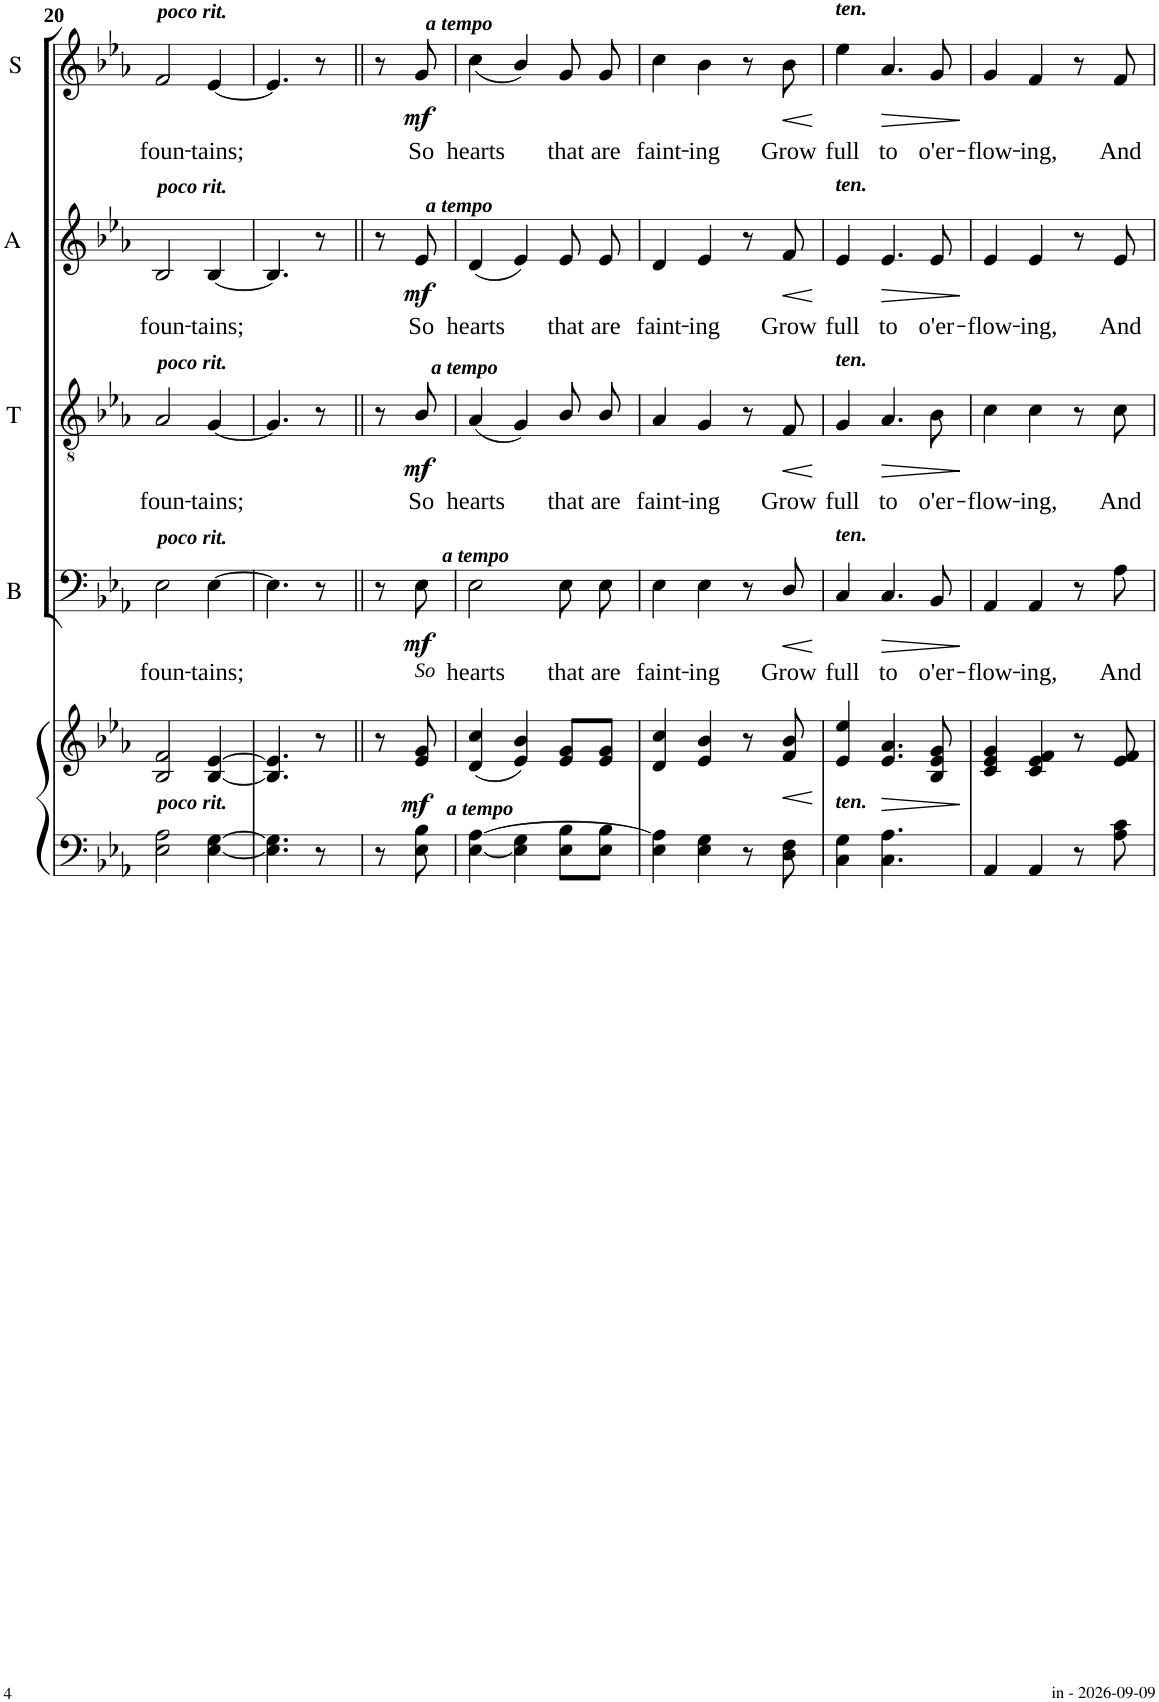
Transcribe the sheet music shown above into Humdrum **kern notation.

**kern	**kern	**dynam	**kern	**text	**dynam	**kern	**text	**dynam	**kern	**text	**dynam	**kern	**text	**dynam
*part5	*part5	*part5	*part4	*part4	*part4	*part3	*part3	*part3	*part2	*part2	*part2	*part1	*part1	*part1
*staff6	*staff5	*staff5/6	*staff4	*staff4	*staff4	*staff3	*staff3	*staff3	*staff2	*staff2	*staff2	*staff1	*staff1	*staff1
*I"Midi_1	*	*	*I"Bass	*	*	*I"Tenor	*	*	*I"Alto	*	*	*I"Soprano	*	*
*	*	*	*I'B	*	*	*I'T	*	*	*I'A	*	*	*I'S	*	*
!!LO:PB:g=z
*clefF4	*clefG2	*	*clefF4	*	*	*clefGv2	*	*	*clefG2	*	*	*clefG2	*	*
*k[b-e-a-]	*k[b-e-a-]	*	*k[b-e-a-]	*	*	*k[b-e-a-]	*	*	*k[b-e-a-]	*	*	*k[b-e-a-]	*	*
*E-:	*E-:	*	*E-:	*	*	*E-:	*	*	*E-:	*	*	*E-:	*	*
*M3/4	*M3/4	*	*M3/4	*	*	*M3/4	*	*	*M3/4	*	*	*M3/4	*	*
=20	=20	=20	=20	=20	=20	=20	=20	=20	=20	=20	=20	=20	=20	=20
!	!	!	!	!	!	!	!	!	!	!	!	!LO:TX:a:Bi:t=poco rit.	!	!
!	!	!	!	!	!	!	!	!	!LO:TX:a:Bi:t=poco rit.	!	!	!	!	!
!	!	!	!	!	!	!LO:TX:a:Bi:t=poco rit.	!	!	!	!	!	!	!	!
!	!	!	!LO:TX:a:Bi:t=poco rit.	!	!	!	!	!	!	!	!	!	!	!
!LO:TX:a:Bi:t=poco rit.	!	!	!	!	!	!	!	!	!	!	!	!	!	!
!	!	!	!	!LO:LY:b	!	!	!LO:LY:b	!	!	!LO:LY:b	!	!	!LO:LY:b	!
2E-\ 2A-\	2B-/ 2f/	.	2E-\	foun-	.	2A-/	foun-	.	2B-/	foun-	.	2f/	foun-	.
!	!	!	!	!LO:LY:b	!	!	!LO:LY:b	!	!	!LO:LY:b	!	!	!LO:LY:b	!
[4E-\ [4G\	[4B-/ [4e-/	.	[4E-\	-tains;	.	[4G/	-tains;	.	[4B-/	-tains;	.	[4e-/	-tains;	.
=21	=21	=21	=21	=21	=21	=21	=21	=21	=21	=21	=21	=21	=21	=21
4.E-\] 4.G\]	4.B-/] 4.e-/]	.	4.E-\]	.	.	4.G/]	.	.	4.B-/]	.	.	4.e-/]	.	.
8r	8r	.	8r	.	.	8r	.	.	8r	.	.	8r	.	.
=22||	=22||	=22||	=22||	=22||	=22||	=22||	=22||	=22||	=22||	=22||	=22||	=22||	=22||	=22||
!	!	!	!	!	!	!	!	!	!	!	!	!LO:TX:a:Bi:t=a tempo	!	!
!	!	!	!	!	!	!	!	!	!LO:TX:a:Bi:t=a tempo	!	!	!	!	!
!	!	!	!	!	!	!LO:TX:a:Bi:t=a tempo	!	!	!	!	!	!	!	!
8r	8r	.	8r	.	.	8r	.	.	8r	.	.	8r	.	.
!	!	!	!LO:TX:b:i:t=So	!	!	!	!	!	!	!	!	!	!	!
!	!	!	!LO:TX:a:Bi:t=a tempo	!	!	!	!	!	!	!	!	!	!	!
!LO:TX:a:Bi:t=a tempo	!	!	!	!	!	!	!	!	!	!	!	!	!	!
!	!	!LO:DY:b	!	!	!LO:DY:b	!	!LO:LY:b	!LO:DY:b	!	!LO:LY:b	!LO:DY:b	!	!LO:LY:b	!LO:DY:b
8E-\ 8B-\	8e-/ 8g/	mf	8E-\	.	mf	8B-/	So	mf	8e-/	So	mf	8g/	So	mf
=23	=23	=23	=23	=23	=23	=23	=23	=23	=23	=23	=23	=23	=23	=23
!	!	!	!	!LO:LY:b	!	!	!LO:LY:b	!	!	!LO:LY:b	!	!	!LO:LY:b	!
[4E-\ [4A-\	(<4d/ 4cc/	.	2E-\	hearts	.	(<4A-/	hearts	.	(<4d/	hearts	.	(<4cc\	hearts	.
4E-\] 4G\	4e-/ 4b-/)	.	.	.	.	4G/)	.	.	4e-/)	.	.	4b-/)	.	.
!	!	!	!	!LO:LY:b	!	!	!LO:LY:b	!	!	!LO:LY:b	!	!	!LO:LY:b	!
8E-\ 8B-\L	8e-/ 8g/L	.	8E-\L	that	.	8B-/L	that	.	8e-/L	that	.	8g/L	that	.
!	!	!	!	!LO:LY:b	!	!	!LO:LY:b	!	!	!LO:LY:b	!	!	!LO:LY:b	!
8E-\ 8B-\J	8e-/ 8g/J	.	8E-\J	are	.	8B-/J	are	.	8e-/J	are	.	8g/J	are	.
=24	=24	=24	=24	=24	=24	=24	=24	=24	=24	=24	=24	=24	=24	=24
!	!	!	!	!LO:LY:b	!	!	!LO:LY:b	!	!	!LO:LY:b	!	!	!LO:LY:b	!
4E-\ 4A-\]	4d/ 4cc/	.	4E-\	faint-	.	4A-/	faint-	.	4d/	faint-	.	4cc\	faint-	.
!	!	!	!	!LO:LY:b	!	!	!LO:LY:b	!	!	!LO:LY:b	!	!	!LO:LY:b	!
4E-\ 4G\	4e-/ 4b-/	.	4E-\	-ing	.	4G/	-ing	.	4e-/	-ing	.	4b-\	-ing	.
8r	8r	.	8r	.	.	8r	.	.	8r	.	.	8r	.	.
!	!	!LO:HP:b	!	!LO:LY:b	!LO:HP:b	!	!LO:LY:b	!LO:HP:b	!	!LO:LY:b	!LO:HP:b	!	!LO:LY:b	!LO:HP:b
8D\ 8F\	8f/ 8b-/	<	8D/	Grow	<	8F/	Grow	<	8f/	Grow	<	8b-\	Grow	<
.	.	[	.	.	[	.	.	[	.	.	[	.	.	[
=25	=25	=25	=25	=25	=25	=25	=25	=25	=25	=25	=25	=25	=25	=25
!	!	!	!	!	!	!	!	!	!	!	!	!LO:TX:a:Bi:t=ten.	!	!
!	!	!	!	!	!	!	!	!	!LO:TX:a:Bi:t=ten.	!	!	!	!	!
!	!	!	!	!	!	!LO:TX:a:Bi:t=ten.	!	!	!	!	!	!	!	!
!	!	!	!LO:TX:a:Bi:t=ten.	!	!	!	!	!	!	!	!	!	!	!
!	!LO:TX:b:Bi:t=ten.	!	!	!	!	!	!	!	!	!	!	!	!	!
!	!	!	!	!LO:LY:b	!	!	!LO:LY:b	!	!	!LO:LY:b	!	!	!LO:LY:b	!
4C\ 4G\	4e-/ 4ee-/	.	4C/	full	.	4G/	full	.	4e-/	full	.	4ee-\	full	.
!	!	!LO:HP:b	!	!LO:LY:b	!LO:HP:b	!	!LO:LY:b	!LO:HP:b	!	!LO:LY:b	!LO:HP:b	!	!LO:LY:b	!LO:HP:b
4.C\ 4.A-\	4.e-/ 4.a-/	>	4.C/	to	>	4.A-/	to	>	4.e-/	to	>	4.a-/	to	>
!	!	!	!	!LO:LY:b	!	!	!LO:LY:b	!	!	!LO:LY:b	!	!	!LO:LY:b	!
8ryy	8B-/ 8e-/ 8g/	.	8BB-/	o'er-	.	8B-\	o'er-	.	8e-/	o'er-	.	8g/	o'er-	.
.	.	]	.	.	]	.	.	]	.	.	]	.	.	]
=26	=26	=26	=26	=26	=26	=26	=26	=26	=26	=26	=26	=26	=26	=26
!	!	!	!	!LO:LY:b	!	!	!LO:LY:b	!	!	!LO:LY:b	!	!	!LO:LY:b	!
4AA-/	4c/ 4e-/ 4g/	.	4AA-/	-flow-	.	4c\	-flow-	.	4e-/	-flow-	.	4g/	-flow-	.
!	!	!	!	!LO:LY:b	!	!	!LO:LY:b	!	!	!LO:LY:b	!	!	!LO:LY:b	!
4AA-/	4c/ 4e-/ 4f/	.	4AA-/	-ing,	.	4c\	-ing,	.	4e-/	-ing,	.	4f/	-ing,	.
8r	8r	.	8r	.	.	8r	.	.	8r	.	.	8r	.	.
!	!	!	!	!LO:LY:b	!	!	!LO:LY:b	!	!	!LO:LY:b	!	!	!LO:LY:b	!
8A-\ 8c\	8e-/ 8f/	.	8A-\	And	.	8c\	And	.	8e-/	And	.	8f/	And	.
=	=	=	=	=	=	=	=	=	=	=	=	=	=	=
*-	*-	*-	*-	*-	*-	*-	*-	*-	*-	*-	*-	*-	*-	*-
